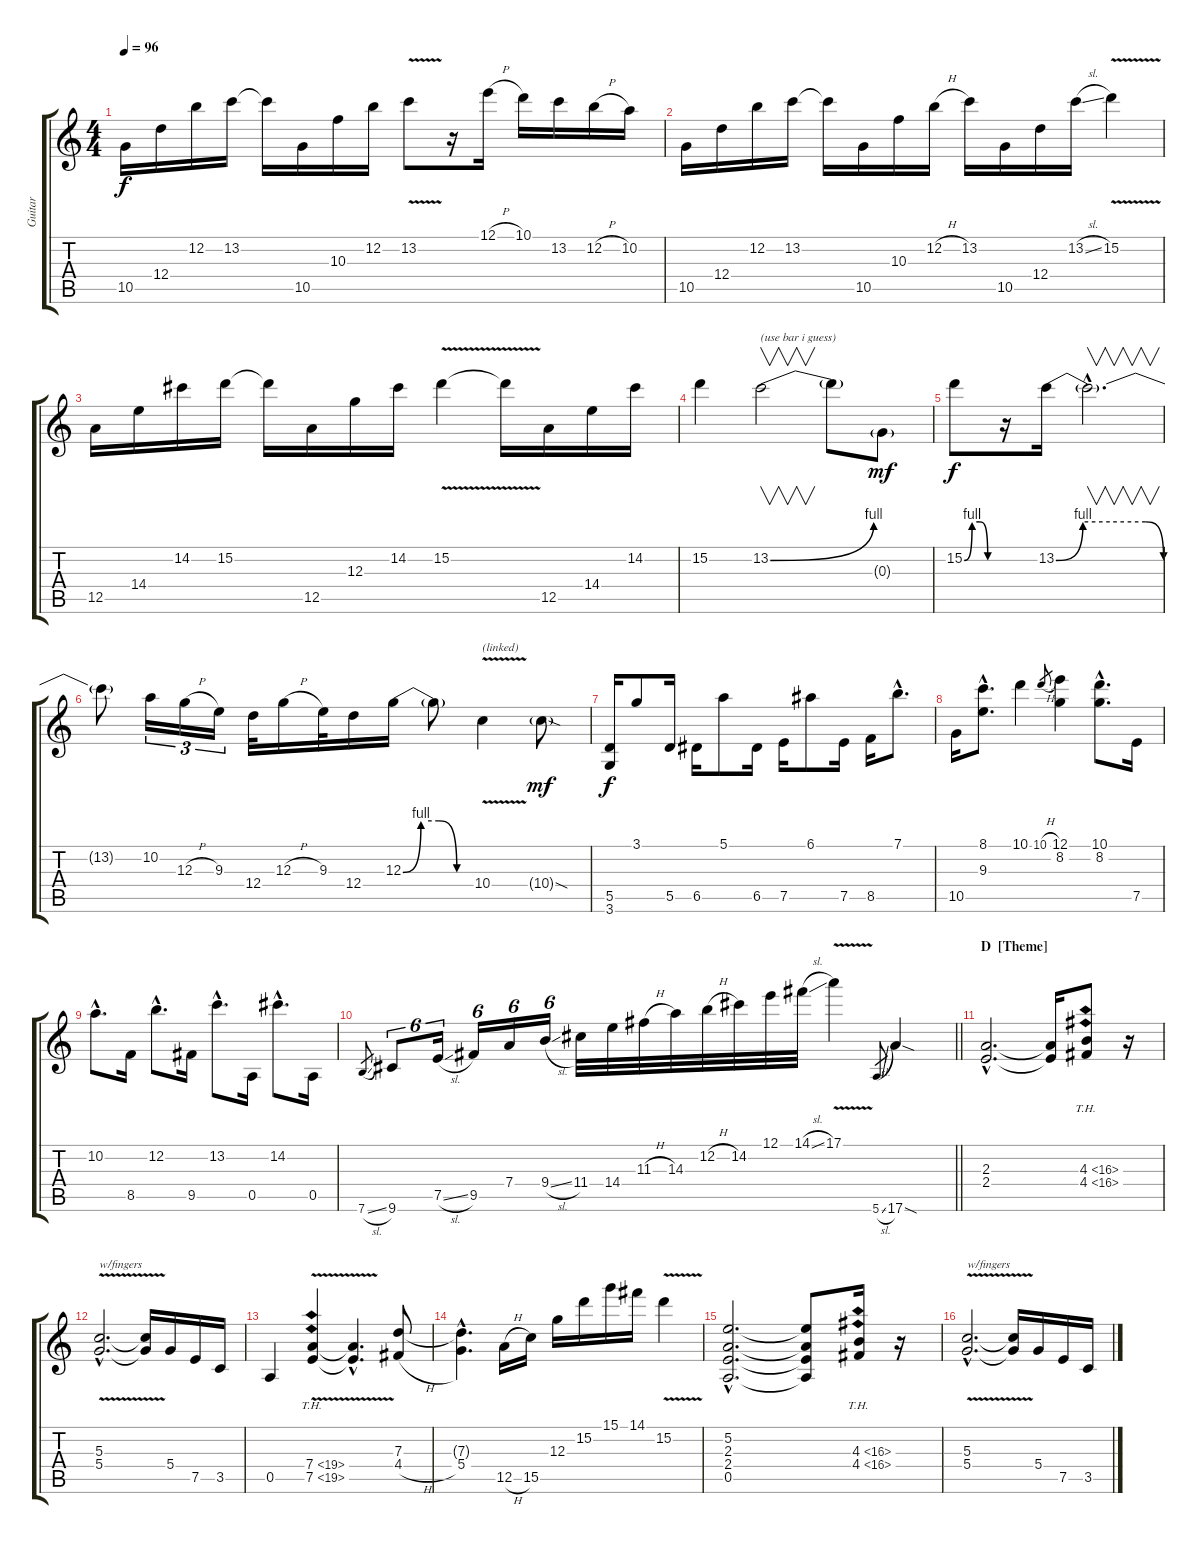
\track ("Guitar" "Guitar") {instrument distortionguitar}
\staff {score tabs}
\tuning (E4 B3 G3 D3 A2 E2) {hide}
\ts (4 4)
\tempo 96
\clef g2
\ks c
10.5.16{dy f} 12.4.16 12.2.16 13.2.16 13.2{t}.16 10.5.16 10.3.16 12.2.16 13.2{v}.8 r.16 12.1{h}.16 10.1.16 13.2.16 12.2{h}.16 10.2.16 |
10.5.16 12.4.16 12.2.16 13.2.16 13.2{t}.16 10.5.16 10.3.16 12.2{h}.16 13.2.16 10.5.16 12.4.16 13.2{sl}.16 15.2{v}.4 |
12.5.16 14.4.16 14.2.16 15.2.16 15.2{t}.16 12.5.16 12.3.16 14.2.16 15.2{v}.4 15.2{t}.16 12.5.16 14.4.16 14.2.16 |
15.2.4 13.2{be (bend 0 0 60 4)}.2{v txt "(use bar i guess)"} 13.2{t}.8 0.3{g}.8{dy mf} |
15.2{be (custom 0 0 15 4 30 4 45 0 60 0)}.8{dy f} r.16 13.2{be (custom 0 0 15 4 30 4 50 4 60 0)}.16 13.2{hac t}.2{v d} |
13.2{t}.8 10.2.16{tu (3 2)} 12.3{h}.16{tu (3 2)} 9.3.16{tu (3 2)} 12.4.32 12.3{h}.16 9.3.32 12.4.16 12.3{be (custom 0 0 15 4 30 4 45 0 60 0)}.16 12.3{t}.8 10.4{v}.4{txt "(linked)"} 10.4{sod g}.8{dy mf} |
(5.5 3.6).16{dy f} 3.1.8 5.5.16 6.5.16 5.1.8 6.5.16 7.5.16 6.1.8 7.5.16 8.5.16 7.1{hac}.8{d} |
10.5.16 (8.1{hac} 9.3{hac}).8{d} 10.1.4 10.1{h}.8{gr} (12.1 8.2).4 (10.1{hac} 8.2{hac}).8{d} 7.5.16 |
10.2{hac}.8{d} 8.5.16 12.2{hac}.8{d} 9.5.16 13.2{hac}.8{d} 0.5.16 14.2{hac}.8{d} 0.5.16 |
\barLineRight lightlight
7.6{sl}.8{gr} 9.6.8{tu (6 4)} 7.5{sl}.16{tu (6 4)} 9.5.16{tu (6 4)} 7.4.16{tu (6 4)} 9.4{sl}.16{tu (6 4)} 11.4.32 14.4.32 11.3{h}.32 14.3.32 12.2{h}.32 14.2.32 12.1.32 14.1{sl}.32 17.1{v}.4 5.6{sl}.8{gr} 17.6{sod}.4 |
\section ("" "D  [Theme]")
(2.3{hac} 2.4{hac}).2{d} (2.3{t} 2.4{t}).16 (4.3{th 12} 4.4{th 12}).8 r.16 |
(5.3{v hac} 5.4{v hac}).2{d txt "w/fingers"} (5.3{t} 5.4{t}).16 5.4.16 7.5.16 3.5.16 |
0.5.4 (7.4{th 12 v} 7.5{th 12 v}).4 (7.4{hac t} 7.5{hac t}).4{d} (7.3 4.4{h}).8 |
(7.3{hac t} 5.4{hac}).4{d} 12.5{h}.16 15.5.16 12.3.16 15.2.16 15.1.16 14.1.16 15.2{v}.4 |
(5.2{hac} 2.3{hac} 2.4{hac} 0.5{hac}).2{d} (5.2{t} 2.3{t} 2.4{t} 0.5{t}).8 (4.3{th 12} 4.4{th 12}).16 r.16 |
(5.3{v hac} 5.4{v hac}).2{d txt "w/fingers"} (5.3{t} 5.4{t}).16 5.4.16 7.5.16 3.5.16
